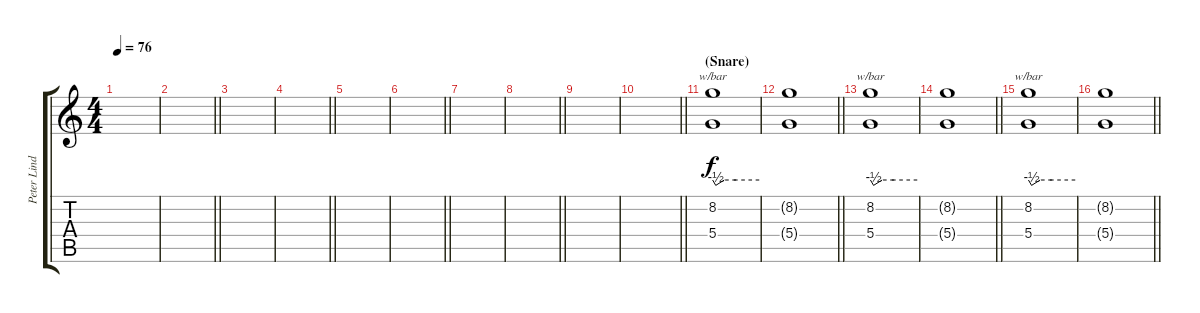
\track ("Peter Lindgren" "Peter Lind") {instrument electricguitarjazz}
\staff {score tabs}
\tuning (E4 B3 G3 D3 A2 E2) {hide}
\ts (4 4)
\tempo 76
\clef g2
\ks c
|
\barLineRight lightlight
|
|
\barLineRight lightlight
|
|
\barLineRight lightlight
|
|
\barLineRight lightlight
|
|
\barLineRight lightlight
|
\section ("" "(Snare)")
(8.2 5.4).1{tbe (custom default 0 0 4 -2 15 0 30 0 60 0)} |
\barLineRight lightlight
(8.2{t} 5.4{t}).1 |
(8.2 5.4).1{tbe (custom default 0 0 4 -2 15 0 30 0 60 0)} |
\barLineRight lightlight
(8.2{t} 5.4{t}).1 |
(8.2 5.4).1{tbe (custom default 0 0 4 -2 15 0 30 0 60 0)} |
\barLineRight lightlight
(8.2{t} 5.4{t}).1
